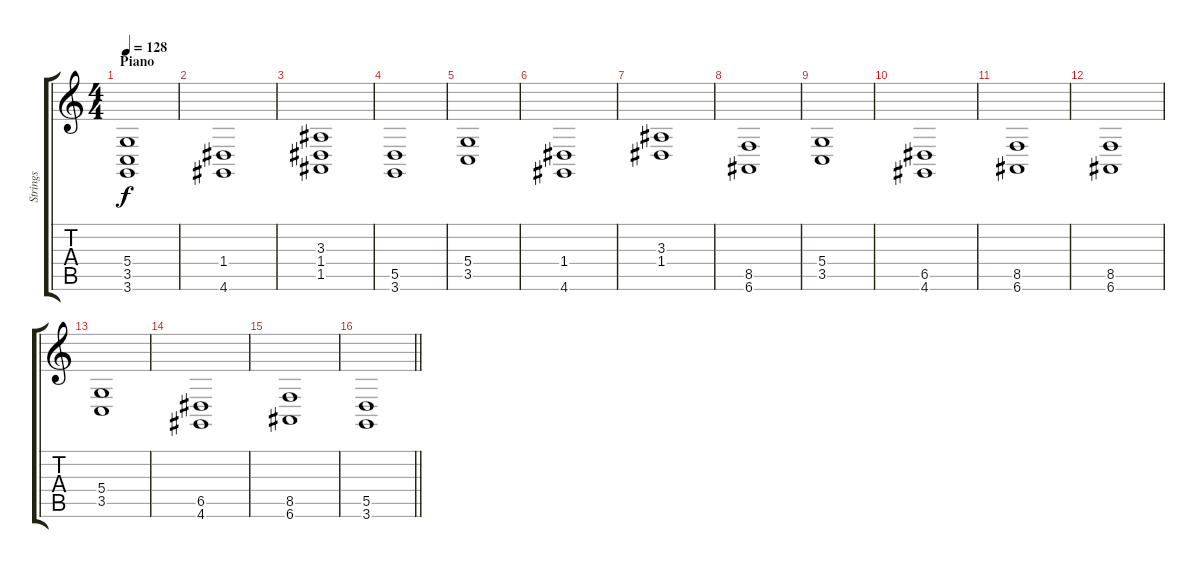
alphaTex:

\track ("Strings" "Strings") {instrument stringensemble1}
\staff {score tabs}
\tuning (E4 B3 G3 D3 A2 E2) {hide}
\ts (4 4)
\section ("" "Piano ")
\tempo 128
\clef g2
\ks c
(5.4 3.5 3.6).1{dy f} |
(1.4 4.6).1 |
(3.3 1.4 1.5).1 |
(5.5 3.6).1 |
(5.4 3.5).1 |
(1.4 4.6).1 |
(3.3 1.4).1 |
(8.5 6.6).1 |
(5.4 3.5).1 |
(6.5 4.6).1 |
(8.5 6.6).1 |
(8.5 6.6).1 |
(5.4 3.5).1 |
(6.5 4.6).1 |
(8.5 6.6).1 |
\barLineRight lightlight
(5.5 3.6).1
